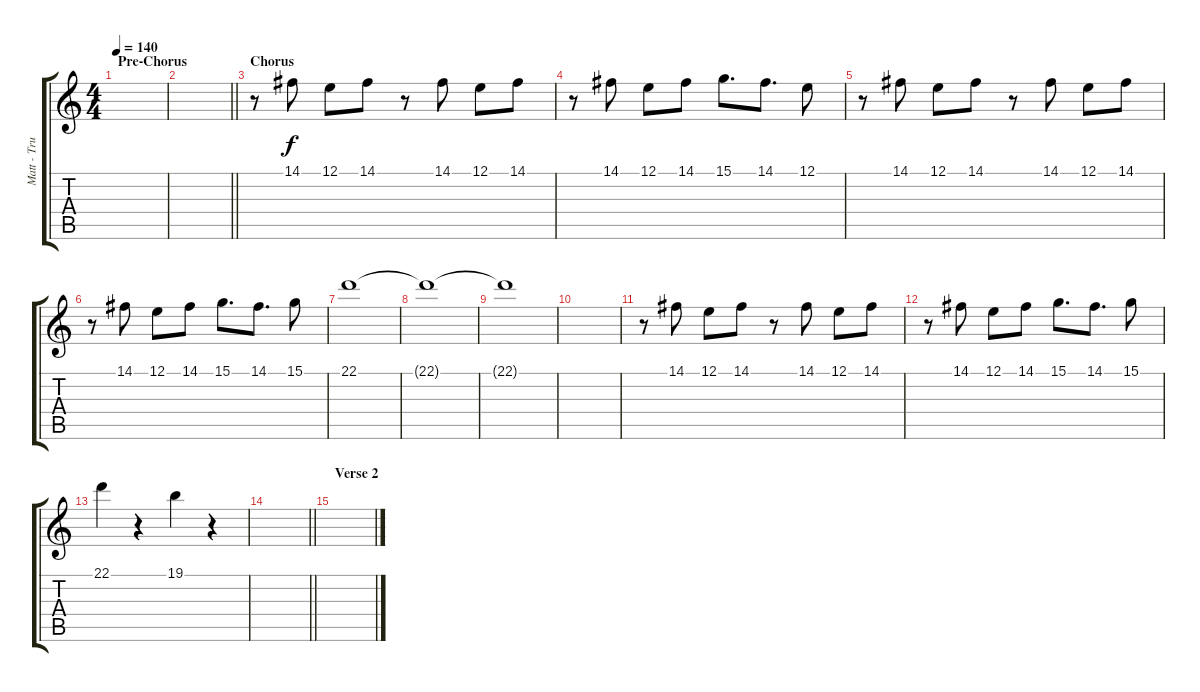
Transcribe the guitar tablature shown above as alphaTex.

\track ("Matt - Trumpet" "Matt - Tru") {instrument trumpet}
\staff {score tabs}
\tuning (E4 B3 G3 D3 A2 E2) {hide}
\ts (4 4)
\section ("" "Pre-Chorus")
\tempo 140
\clef g2
\ks c
|
\barLineRight lightlight
|
\section ("" "Chorus")
r.8 14.1.8{dy f} 12.1.8 14.1.8 r.8 14.1.8 12.1.8 14.1.8 |
r.8 14.1.8 12.1.8 14.1.8 15.1.8{d} 14.1.8{d} 12.1.8 |
r.8 14.1.8 12.1.8 14.1.8 r.8 14.1.8 12.1.8 14.1.8 |
r.8 14.1.8 12.1.8 14.1.8 15.1.8{d} 14.1.8{d} 15.1.8 |
22.1.1 |
22.1{t}.1{volume 0} |
22.1{t}.1 |
|
r.8 14.1.8 12.1.8 14.1.8 r.8 14.1.8 12.1.8 14.1.8 |
r.8 14.1.8 12.1.8 14.1.8 15.1.8{d} 14.1.8{d} 15.1.8 |
22.1.4 r.4 19.1.4 r.4 |
\barLineRight lightlight
|
\section ("" "Verse 2")
